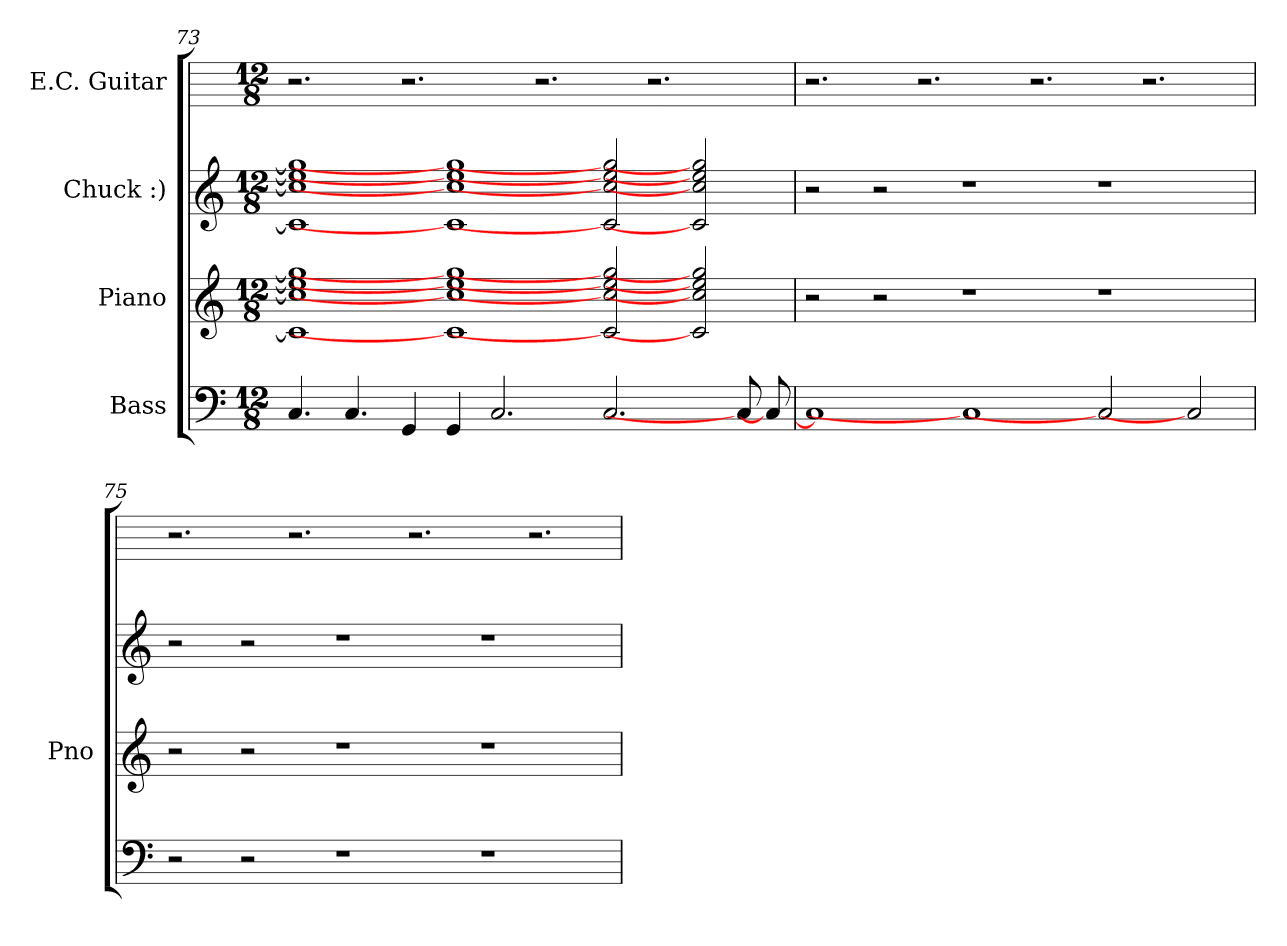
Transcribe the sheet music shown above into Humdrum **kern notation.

**kern	**kern	**kern	**kern
*part4	*part3	*part2	*part1
*staff4	*staff3	*staff2	*staff1
*I"Bass	*I"Piano	*I"Chuck :)	*I"E.C. Guitar
*	*I'Pno	*	*
*	*	*	*
*k[]	*k[]	*k[]	*k[]
*M12/8	*M12/8	*M12/8	*M12/8
=73	=73	=73	=73
4.C	1gg] 1ee] 1cc] 1c]	1gg] 1ee] 1cc] 1c]	2.r
4.C	.	.	.
4GG	.	.	2.r
4GG	1gg] 1ee] 1cc] 1c]	1gg] 1ee] 1cc] 1c]	.
2.C	.	.	.
.	.	.	2.r
2.C	2gg] 2ee] 2cc] 2c]	2gg] 2ee] 2cc] 2c]	.
.	.	.	2.r
.	2gg] 2ee] 2cc] 2c]	2gg] 2ee] 2cc] 2c]	.
8C]	.	.	.
8C]	.	.	.
=74	=74	=74	=74
1C]	2r	2r	2.r
.	2r	2r	.
.	.	.	2.r
1C]	1r	1r	.
.	.	.	2.r
2C]	1r	1r	.
.	.	.	2.r
2C]	.	.	.
=75	=75	=75	=75
2r	2r	2r	2.r
2r	2r	2r	.
.	.	.	2.r
1r	1r	1r	.
.	.	.	2.r
1r	1r	1r	.
.	.	.	2.r
=	=	=	=
*-	*-	*-	*-
